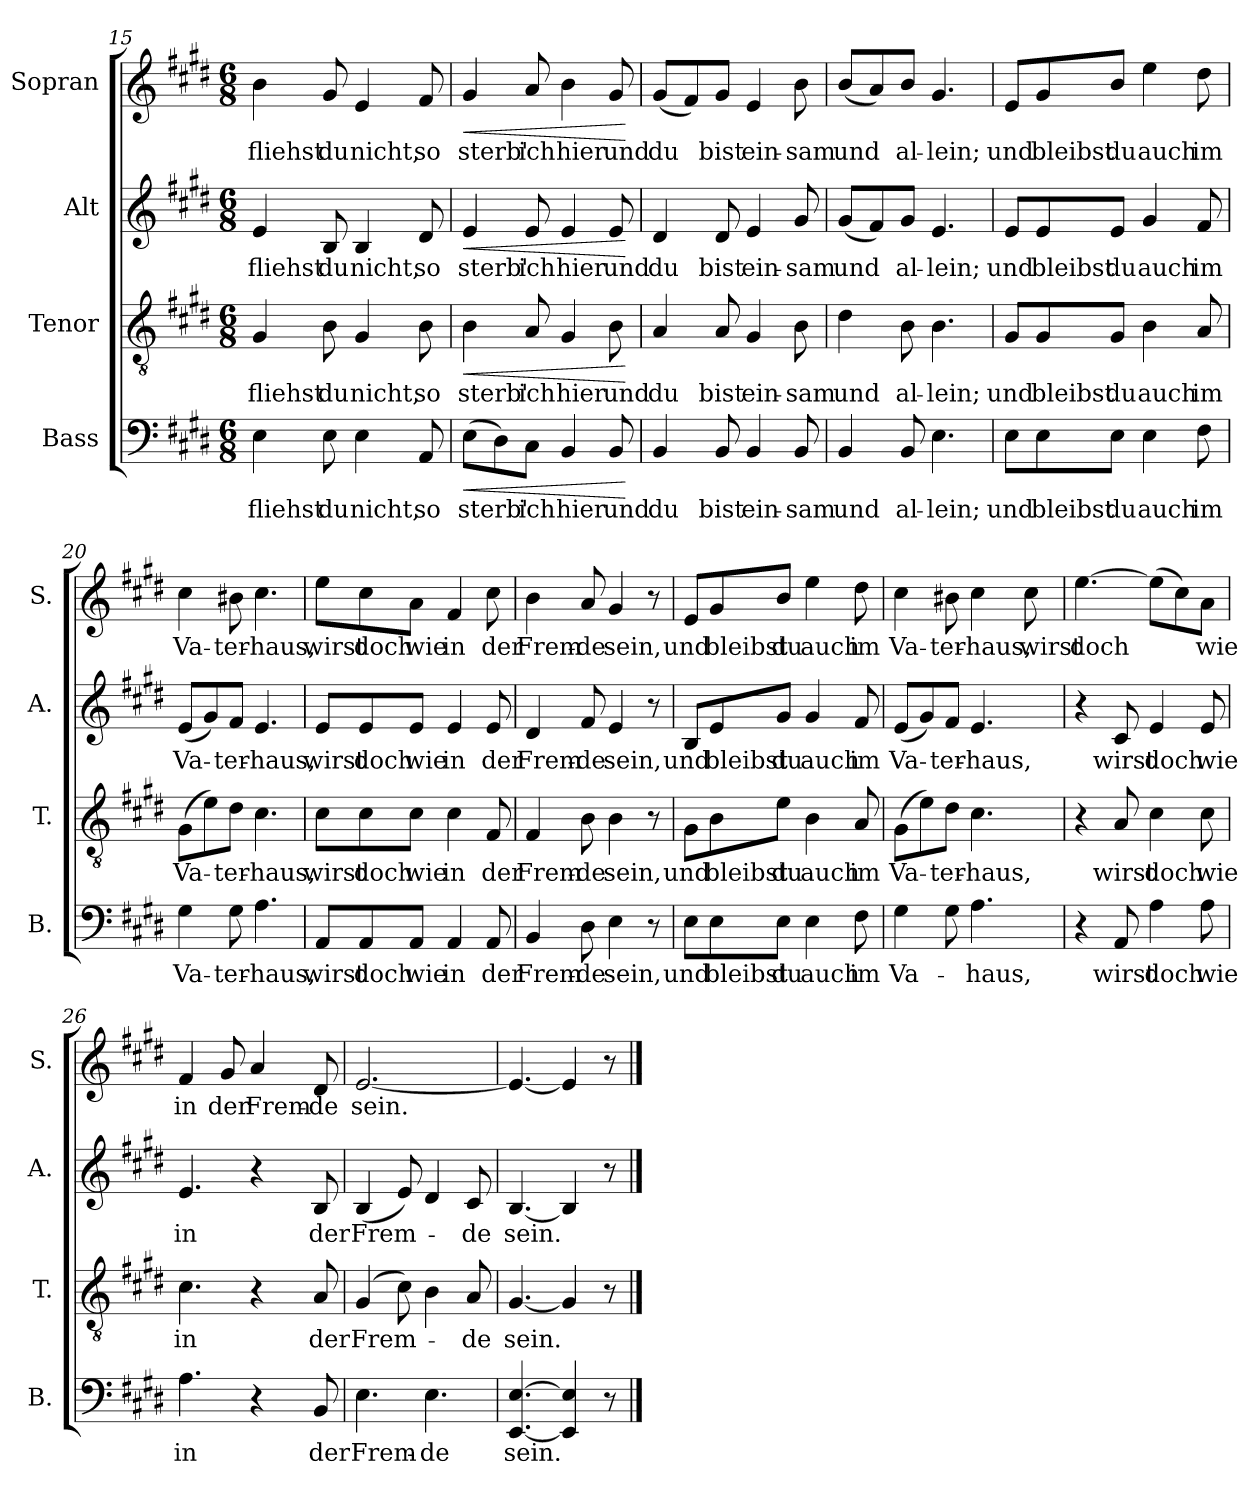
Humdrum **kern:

**kern	**text	**dynam	**kern	**text	**dynam	**kern	**text	**dynam	**kern	**text	**dynam
*part4	*part4	*part4	*part3	*part3	*part3	*part2	*part2	*part2	*part1	*part1	*part1
*staff4	*staff4	*staff4	*staff3	*staff3	*staff3	*staff2	*staff2	*staff2	*staff1	*staff1	*staff1
*I"Bass	*	*	*I"Tenor	*	*	*I"Alt	*	*	*I"Sopran	*	*
*I'B.	*	*	*I'T.	*	*	*I'A.	*	*	*I'S.	*	*
*clefF4	*	*	*clefGv2	*	*	*clefG2	*	*	*clefG2	*	*
*k[f#c#g#d#]	*	*	*k[f#c#g#d#]	*	*	*k[f#c#g#d#]	*	*	*k[f#c#g#d#]	*	*
*M6/8	*	*	*M6/8	*	*	*M6/8	*	*	*M6/8	*	*
=15	=15	=15	=15	=15	=15	=15	=15	=15	=15	=15	=15
4E\	fliehst	.	4G#/	fliehst	.	4e/	fliehst	.	4b\	fliehst	.
8E\	du	.	8B\	du	.	8B/	du	.	8g#/	du	.
4E\	nicht,	.	4G#/	nicht,	.	4B/	nicht,	.	4e/	nicht,	.
8AA/	so	.	8B\	so	.	8d#/	so	.	8f#/	so	.
!!LO:PB:g=z
=16	=16	=16	=16	=16	=16	=16	=16	=16	=16	=16	=16
!	!	!LO:HP:b	!	!	!LO:HP:b	!	!	!LO:HP:b	!	!	!LO:HP:b
(8E\L	sterb'	<	4B\	sterb'	<	4e/	sterb'	<	4g#/	sterb'	<
8D#\)	.	.	.	.	.	.	.	.	.	.	.
8C#\J	ich	.	8A/	ich	.	8e/	ich	.	8a/	ich	.
4BB/	hier	.	4G#/	hier	.	4e/	hier	.	4b\	hier	.
8BB/	und	.	8B\	und	.	8e/	und	.	8g#/	und	.
.	.	[	.	.	[	.	.	[	.	.	[
=17	=17	=17	=17	=17	=17	=17	=17	=17	=17	=17	=17
4BB/	du	.	4A/	du	.	4d#/	du	.	(8g#/L	du	.
.	.	.	.	.	.	.	.	.	8f#/)	.	.
8BB/	bist	.	8A/	bist	.	8d#/	bist	.	8g#/J	bist	.
4BB/	ein-	.	4G#/	ein-	.	4e/	ein-	.	4e/	ein-	.
8BB/	-sam	.	8B\	-sam	.	8g#/	-sam	.	8b\	-sam	.
=18	=18	=18	=18	=18	=18	=18	=18	=18	=18	=18	=18
4BB/	und	.	4d#\	und	.	(8g#/L	und	.	(8b/L	und	.
.	.	.	.	.	.	8f#/)	.	.	8a/)	.	.
8BB/	al-	.	8B\	al-	.	8g#/J	al-	.	8b/J	al-	.
4.E\	-lein;	.	4.B\	-lein;	.	4.e/	-lein;	.	4.g#/	-lein;	.
=19	=19	=19	=19	=19	=19	=19	=19	=19	=19	=19	=19
8E\L	und	.	8G#/L	und	.	8e/L	und	.	8e/L	und	.
8E\	bleibst	.	8G#/	bleibst	.	8e/	bleibst	.	8g#/	bleibst	.
8E\J	du	.	8G#/J	du	.	8e/J	du	.	8b/J	du	.
4E\	auch	.	4B\	auch	.	4g#/	auch	.	4ee\	auch	.
8F#\	im	.	8A/	im	.	8f#/	im	.	8dd#\	im	.
!!LO:LB:g=z
=20	=20	=20	=20	=20	=20	=20	=20	=20	=20	=20	=20
4G#\	Va-	.	(8G#\L	Va-	.	(8e/L	Va-	.	4cc#\	Va-	.
.	.	.	8e\)	.	.	8g#/)	.	.	.	.	.
8G#\	-ter-	.	8d#\J	-ter-	.	8f#/J	-ter-	.	8b#X\	ter-	.
4.A\	-haus,	.	4.c#\	-haus,	.	4.e/	-haus,	.	4.cc#\	-haus,	.
=21	=21	=21	=21	=21	=21	=21	=21	=21	=21	=21	=21
8AA/L	wirst	.	8c#\L	wirst	.	8e/L	wirst	.	8ee\L	wirst	.
8AA/	doch	.	8c#\	doch	.	8e/	doch	.	8cc#\	doch	.
8AA/J	wie	.	8c#\J	wie	.	8e/J	wie	.	8a\J	wie	.
4AA/	in	.	4c#\	in	.	4e/	in	.	4f#/	in	.
8AA/	der	.	8F#/	der	.	8e/	der	.	8cc#\	der	.
=22	=22	=22	=22	=22	=22	=22	=22	=22	=22	=22	=22
4BB/	Frem-	.	4F#/	Frem-	.	4d#/	Frem-	.	4b\	Frem-	.
8D#\	-de	.	8B\	-de	.	8f#/	-de	.	8a/	-de	.
4E\	sein,	.	4B\	sein,	.	4e/	sein,	.	4g#/	sein,	.
8r	.	.	8r	.	.	8r	.	.	8r	.	.
=23	=23	=23	=23	=23	=23	=23	=23	=23	=23	=23	=23
8E\L	und	.	8G#\L	und	.	8B/L	und	.	8e/L	und	.
8E\	bleibst	.	8B\	bleibst	.	8e/	bleibst	.	8g#/	bleibst	.
8E\J	du	.	8e\J	du	.	8g#/J	du	.	8b/J	du	.
4E\	auch	.	4B\	auch	.	4g#/	auch	.	4ee\	auch	.
8F#\	im	.	8A/	im	.	8f#/	im	.	8dd#\	im	.
!!LO:PB:g=z
=24	=24	=24	=24	=24	=24	=24	=24	=24	=24	=24	=24
4G#\	Va-	.	(8G#\L	Va-	.	(8e/L	Va-	.	4cc#\	Va-	.
.	.	.	8e\)	.	.	8g#/)	.	.	.	.	.
8G#\	.	.	8d#\J	-ter-	.	8f#/J	-ter-	.	8b#X\	-ter-	.
4.A\	-haus,	.	4.c#\	-haus,	.	4.e/	-haus,	.	4cc#\	-haus,	.
.	.	.	.	.	.	.	.	.	8cc#\	wirst	.
=25	=25	=25	=25	=25	=25	=25	=25	=25	=25	=25	=25
4r	.	.	4r	.	.	4r	.	.	[4.ee\	doch	.
8AA/	wirst	.	8A/	wirst	.	8c#/	wirst	.	.	.	.
4A\	doch	.	4c#\	doch	.	4e/	doch	.	(8ee\L]	.	.
.	.	.	.	.	.	.	.	.	8cc#\)	.	.
8A\	wie	.	8c#\	wie	.	8e/	wie	.	8a\J	wie	.
=26	=26	=26	=26	=26	=26	=26	=26	=26	=26	=26	=26
4.A\	in	.	4.c#\	in	.	4.e/	in	.	4f#/	in	.
.	.	.	.	.	.	.	.	.	8g#/	der	.
4r	.	.	4r	.	.	4r	.	.	4a/	Frem-	.
8BB/	der	.	8A/	der	.	8B/	der	.	8d#/	-de	.
=27	=27	=27	=27	=27	=27	=27	=27	=27	=27	=27	=27
4.E\	Frem-	.	(4G#/	Frem-	.	(4B/	Frem-	.	[2.e/	sein.	.
.	.	.	8c#\)	.	.	8e/)	.	.	.	.	.
4.E\	-de	.	4B\	.	.	4d#/	.	.	.	.	.
.	.	.	8A/	-de	.	8c#/	-de	.	.	.	.
!!LO:LB:g=z
=28	=28	=28	=28	=28	=28	=28	=28	=28	=28	=28	=28
[4.EE/ [4.E/	sein.	.	[4.G#/	sein.	.	[4.B/	sein.	.	4.e/_	.	.
4EE/] 4E/]	.	.	4G#/]	.	.	4B/]	.	.	4e/]	.	.
8r	.	.	8r	.	.	8r	.	.	8r	.	.
==	==	==	==	==	==	==	==	==	==	==	==
*-	*-	*-	*-	*-	*-	*-	*-	*-	*-	*-	*-
